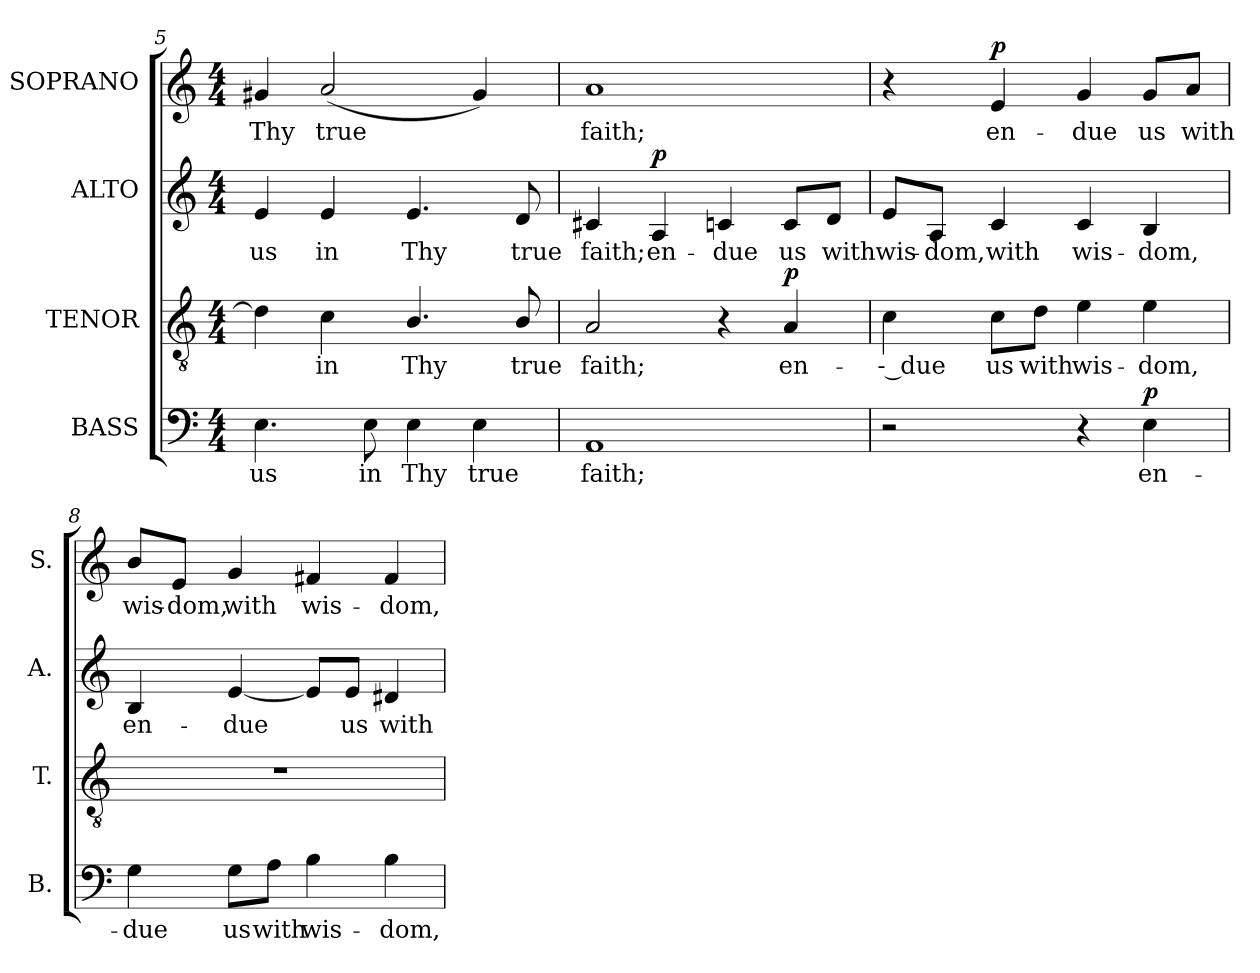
**kern	**text	**dynam	**kern	**text	**dynam	**kern	**text	**dynam	**kern	**text	**dynam
*part4	*part4	*part4	*part3	*part3	*part3	*part2	*part2	*part2	*part1	*part1	*part1
*staff4	*staff4	*staff4	*staff3	*staff3	*staff3	*staff2	*staff2	*staff2	*staff1	*staff1	*staff1
*I"BASS	*	*	*I"TENOR	*	*	*I"ALTO	*	*	*I"SOPRANO	*	*
*I'B.	*	*	*I'T.	*	*	*I'A.	*	*	*I'S.	*	*
*clefF4	*	*	*clefGv2	*	*	*clefG2	*	*	*clefG2	*	*
*	*	*	*ITrd7c12	*	*	*	*	*	*	*	*
*k[]	*	*	*k[]	*	*	*k[]	*	*	*k[]	*	*
*C:	*	*	*C:	*	*	*C:	*	*	*C:	*	*
*M4/4	*	*	*M4/4	*	*	*M4/4	*	*	*M4/4	*	*
=5	=5	=5	=5	=5	=5	=5	=5	=5	=5	=5	=5
!	!LO:LY:b:color=#000000	!	!	!	!	!	!	!	!	!	!
!	!	!	!	!	!	!	!LO:LY:b:color=#000000	!	!	!	!
!	!	!	!	!	!	!	!	!	!	!LO:LY:b:color=#000000	!
4.Ei\	us	.	4Di\]	.	.	4ei/	us	.	4g#Xi/	Thy	.
!	!	!	!	!LO:LY:b:color=#000000	!	!	!	!	!	!	!
!	!	!	!	!	!	!	!LO:LY:b:color=#000000	!	!	!	!
!	!	!	!	!	!	!	!	!	!	!LO:LY:b:color=#000000	!
.	.	.	4Ci\	in	.	4ei/	in	.	(2ai/	true	.
!	!LO:LY:b:color=#000000	!	!	!	!	!	!	!	!	!	!
8Ei\	in	.	.	.	.	.	.	.	.	.	.
!	!LO:LY:b:color=#000000	!	!	!	!	!	!	!	!	!	!
!	!	!	!	!LO:LY:b:color=#000000	!	!	!	!	!	!	!
!	!	!	!	!	!	!	!LO:LY:b:color=#000000	!	!	!	!
4Ei\	Thy	.	4.BBi/	Thy	.	4.ei/	Thy	.	.	.	.
!	!LO:LY:b:color=#000000	!	!	!	!	!	!	!	!	!	!
4Ei\	true	.	.	.	.	.	.	.	4g#i/)	.	.
!	!	!	!	!LO:LY:b:color=#000000	!	!	!	!	!	!	!
!	!	!	!	!	!	!	!LO:LY:b:color=#000000	!	!	!	!
.	.	.	8BBi/	true	.	8di/	true	.	.	.	.
=6	=6	=6	=6	=6	=6	=6	=6	=6	=6	=6	=6
!	!LO:LY:b:color=#000000	!	!	!	!	!	!	!	!	!	!
!	!	!	!	!LO:LY:b:color=#000000	!	!	!	!	!	!	!
!	!	!	!	!	!	!	!LO:LY:b:color=#000000	!	!	!	!
!	!	!	!	!	!	!	!	!	!	!LO:LY:b:color=#000000	!
1AAi	faith;	.	2AAi/	faith;	.	4c#Xi/	faith;	.	1ai	faith;	.
!	!	!	!	!	!	!	!LO:LY:b:color=#000000	!	!	!	!
.	.	.	.	.	.	4Ai/	en-	p	.	.	.
!	!	!	!	!	!	!	!LO:LY:b:color=#000000	!	!	!	!
.	.	.	4r	.	.	4cni/	-due	.	.	.	.
!	!	!	!	!LO:LY:b:color=#000000	!	!	!	!	!	!	!
!	!	!	!	!	!	!	!LO:LY:b:color=#000000	!	!	!	!
.	.	.	4AAi/	en-	p	8ci/L	us	.	.	.	.
!	!	!	!	!	!	!	!LO:LY:b:color=#000000	!	!	!	!
.	.	.	.	.	.	8di/J	with	.	.	.	.
!!LO:LB:g=z
=7	=7	=7	=7	=7	=7	=7	=7	=7	=7	=7	=7
!	!	!	!	!LO:LY:b:color=#000000	!	!	!	!	!	!	!
!	!	!	!	!	!	!	!LO:LY:b:color=#000000	!	!	!	!
2r	.	.	4Ci\	-- due	.	8ei/L	wis-	.	4r	.	.
!	!	!	!	!	!	!	!LO:LY:b:color=#000000	!	!	!	!
.	.	.	.	.	.	8Ai/J	-dom,	.	.	.	.
!	!	!	!	!LO:LY:b:color=#000000	!	!	!	!	!	!	!
!	!	!	!	!	!	!	!LO:LY:b:color=#000000	!	!	!	!
!	!	!	!	!	!	!	!	!	!	!LO:LY:b:color=#000000	!
.	.	.	8Ci\L	us	.	4ci/	with	.	4ei/	en-	p
!	!	!	!	!LO:LY:b:color=#000000	!	!	!	!	!	!	!
.	.	.	8Di\J	with	.	.	.	.	.	.	.
!	!	!	!	!LO:LY:b:color=#000000	!	!	!	!	!	!	!
!	!	!	!	!	!	!	!LO:LY:b:color=#000000	!	!	!	!
!	!	!	!	!	!	!	!	!	!	!LO:LY:b:color=#000000	!
4r	.	.	4Ei\	wis-	.	4ci/	wis-	.	4gi/	-due	.
!	!LO:LY:b:color=#000000	!	!	!	!	!	!	!	!	!	!
!	!	!	!	!LO:LY:b:color=#000000	!	!	!	!	!	!	!
!	!	!	!	!	!	!	!LO:LY:b:color=#000000	!	!	!	!
!	!	!	!	!	!	!	!	!	!	!LO:LY:b:color=#000000	!
4Ei\	en-	p	4Ei\	-dom,	.	4Bi/	-dom,	.	8gi/L	us	.
!	!	!	!	!	!	!	!	!	!	!LO:LY:b:color=#000000	!
.	.	.	.	.	.	.	.	.	8ai/J	with	.
=8	=8	=8	=8	=8	=8	=8	=8	=8	=8	=8	=8
!	!LO:LY:b:color=#000000	!	!	!	!	!	!	!	!	!	!
!	!	!	!	!	!	!	!LO:LY:b:color=#000000	!	!	!	!
!	!	!	!	!	!	!	!	!	!	!LO:LY:b:color=#000000	!
4Gi\	-due	.	1r	.	.	4Bi/	en-	.	8bi/L	wis-	.
!	!	!	!	!	!	!	!	!	!	!LO:LY:b:color=#000000	!
.	.	.	.	.	.	.	.	.	8ei/J	-dom,	.
!	!LO:LY:b:color=#000000	!	!	!	!	!	!	!	!	!	!
!	!	!	!	!	!	!	!LO:LY:b:color=#000000	!	!	!	!
!	!	!	!	!	!	!	!	!	!	!LO:LY:b:color=#000000	!
8Gi\L	us	.	.	.	.	[4ei/	-due	.	4gi/	with	.
!	!LO:LY:b:color=#000000	!	!	!	!	!	!	!	!	!	!
8Ai\J	with	.	.	.	.	.	.	.	.	.	.
!	!LO:LY:b:color=#000000	!	!	!	!	!	!	!	!	!	!
!	!	!	!	!	!	!	!	!	!	!LO:LY:b:color=#000000	!
4Bi\	wis-	.	.	.	.	8ei/L]	.	.	4f#Xi/	wis-	.
!	!	!	!	!	!	!	!LO:LY:b:color=#000000	!	!	!	!
.	.	.	.	.	.	8ei/J	us	.	.	.	.
!	!LO:LY:b:color=#000000	!	!	!	!	!	!	!	!	!	!
!	!	!	!	!	!	!	!LO:LY:b:color=#000000	!	!	!	!
!	!	!	!	!	!	!	!	!	!	!LO:LY:b:color=#000000	!
4Bi\	-dom,	.	.	.	.	4d#Xi/	with	.	4f#i/	-dom,	.
=	=	=	=	=	=	=	=	=	=	=	=
*-	*-	*-	*-	*-	*-	*-	*-	*-	*-	*-	*-
